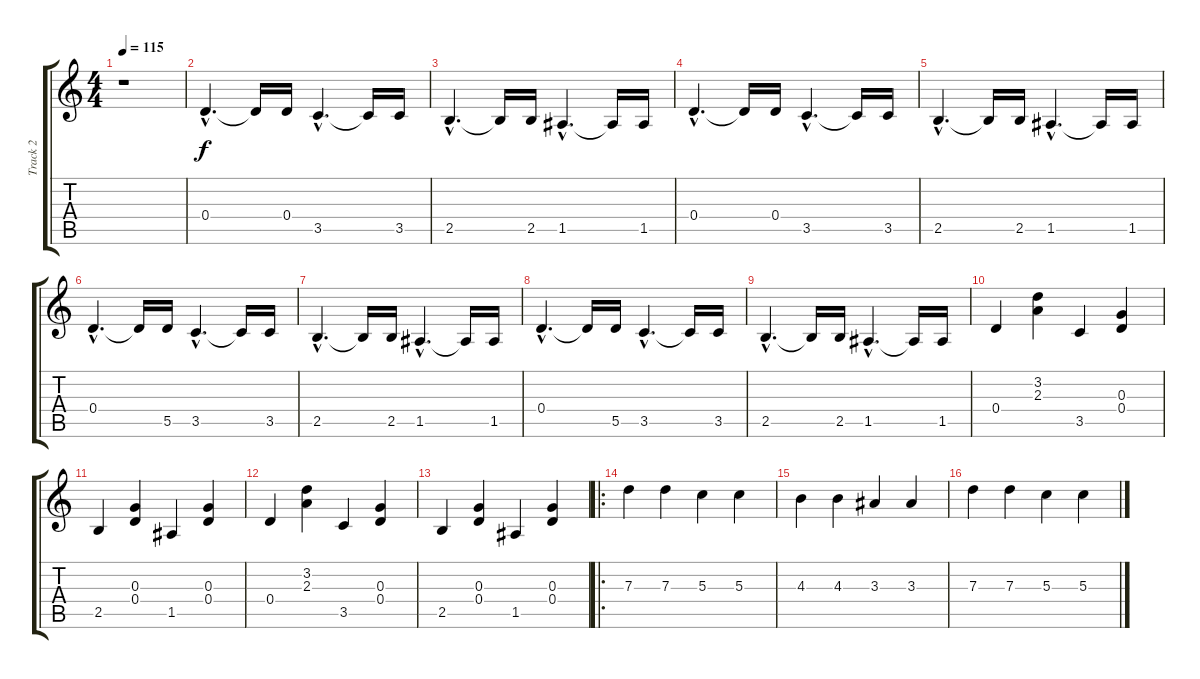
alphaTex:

\track ("Track 2" "Track 2") {instrument electricguitarclean}
\staff {score tabs}
\tuning (E4 B3 G3 D3 A2 E2) {hide}
\ts (4 4)
\tempo 115
\clef g2
\ks c
r.1{dy f instrument electricguitarclean} |
0.4{hac}.4{d} 0.4{t}.16 0.4.16 3.5{hac}.4{d} 3.5{t}.16 3.5.16 |
2.5{hac}.4{d} 2.5{t}.16 2.5.16 1.5{hac}.4{d} 1.5{t}.16 1.5.16 |
0.4{hac}.4{d} 0.4{t}.16 0.4.16 3.5{hac}.4{d} 3.5{t}.16 3.5.16 |
2.5{hac}.4{d} 2.5{t}.16 2.5.16 1.5{hac}.4{d} 1.5{t}.16 1.5.16 |
0.4{hac}.4{d} 0.4{t}.16 5.5.16 3.5{hac}.4{d} 3.5{t}.16 3.5.16 |
2.5{hac}.4{d} 2.5{t}.16 2.5.16 1.5{hac}.4{d} 1.5{t}.16 1.5.16 |
0.4{hac}.4{d} 0.4{t}.16 5.5.16 3.5{hac}.4{d} 3.5{t}.16 3.5.16 |
2.5{hac}.4{d} 2.5{t}.16 2.5.16 1.5{hac}.4{d} 1.5{t}.16 1.5.16 |
0.4.4 (3.2 2.3).4 3.5.4 (0.3 0.4).4 |
2.5.4 (0.3 0.4).4 1.5.4 (0.3 0.4).4 |
0.4.4 (3.2 2.3).4 3.5.4 (0.3 0.4).4 |
2.5.4 (0.3 0.4).4 1.5.4 (0.3 0.4).4 |
\ro
7.3.4 7.3.4 5.3.4 5.3.4 |
4.3.4 4.3.4 3.3.4 3.3.4 |
7.3.4 7.3.4 5.3.4 5.3.4
